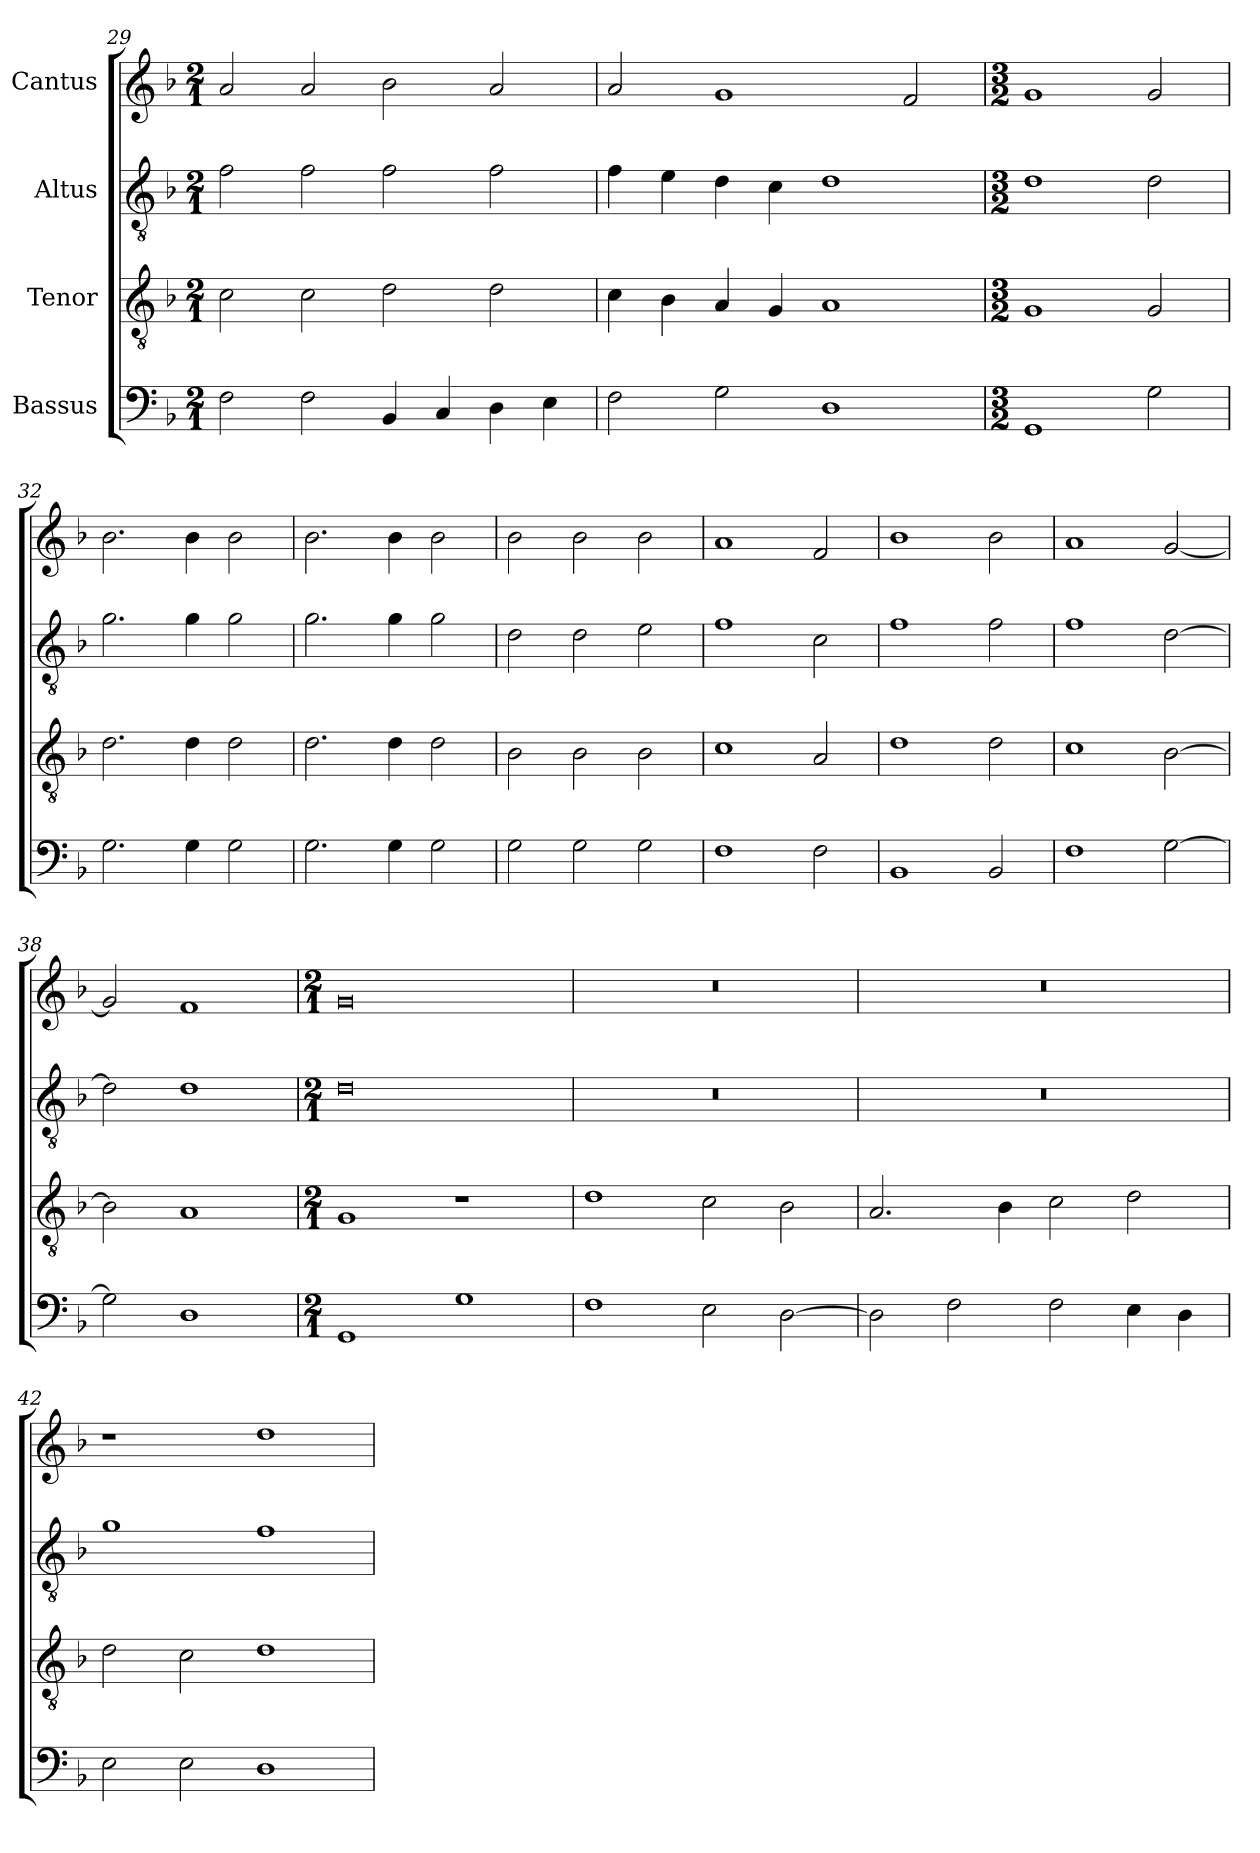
**kern	**kern	**kern	**kern
*part4	*part3	*part2	*part1
*staff4	*staff3	*staff2	*staff1
*I"Bassus	*I"Tenor	*I"Altus	*I"Cantus
*clefF4	*clefGv2	*clefGv2	*clefG2
*	*ITrd7c12	*ITrd7c12	*
*k[b-]	*k[b-]	*k[b-]	*k[b-]
*F:	*F:	*F:	*F:
*M2/1	*M2/1	*M2/1	*M2/1
=29	=29	=29	=29
2Fi\	2Ci\	2Fi\	2ai/
2Fi\	2Ci\	2Fi\	2ai/
4BB-i/	2Di\	2Fi\	2b-i\
4Ci/	.	.	.
4Di\	2Di\	2Fi\	2ai/
4Ei\	.	.	.
=30	=30	=30	=30
2Fi\	4Ci\	4Fi\	2ai/
.	4BB-i\	4Ei\	.
2Gi\	4AAi/	4Di\	1gi
.	4GGi/	4Ci\	.
1Di	1AAi	1Di	.
.	.	.	2fi/
=31	=31	=31	=31
*M3/2	*M3/2	*M3/2	*M3/2
1GGi	1GGi	1Di	1gi
2Gi\	2GGi/	2Di\	2gi/
=32	=32	=32	=32
2.Gi\	2.Di\	2.Gi\	2.b-i\
4Gi\	4Di\	4Gi\	4b-i\
2Gi\	2Di\	2Gi\	2b-i\
=33	=33	=33	=33
2.Gi\	2.Di\	2.Gi\	2.b-i\
4Gi\	4Di\	4Gi\	4b-i\
2Gi\	2Di\	2Gi\	2b-i\
!!LO:LB:g=z
=34	=34	=34	=34
2Gi\	2BB-i\	2Di\	2b-i\
2Gi\	2BB-i\	2Di\	2b-i\
2Gi\	2BB-i\	2Ei\	2b-i\
=35	=35	=35	=35
1Fi	1Ci	1Fi	1ai
2Fi\	2AAi/	2Ci\	2fi/
=36	=36	=36	=36
1BB-i	1Di	1Fi	1b-i
2BB-i/	2Di\	2Fi\	2b-i\
=37	=37	=37	=37
1Fi	1Ci	1Fi	1ai
[>2Gi\	[>2BB-i\	[>2Di\	[<2gi/
=38	=38	=38	=38
2Gi\]	2BB-i\]	2Di\]	2gi/]
1Di	1AAi	1Di	1fi
=39	=39	=39	=39
*M2/1	*M2/1	*M2/1	*M2/1
1GGi	1GGi	0Di	0gi
1Gi	1r	.	.
=40	=40	=40	=40
!	!	!LO:N:vis=1	!LO:N:vis=1
1Fi	1Di	0r	0r
2Ei\	2Ci\	.	.
[>2Di\	2BB-i\	.	.
!!LO:LB:g=z
=41	=41	=41	=41
!	!	!LO:N:vis=1	!LO:N:vis=1
2Di\]	2.AAi/	0r	0r
2Fi\	.	.	.
.	4BB-i\	.	.
2Fi\	2Ci\	.	.
4Ei\	2Di\	.	.
4Di\	.	.	.
=42	=42	=42	=42
2Ei\	2Di\	1Gi	1r
2Ei\	2Ci\	.	.
1Di	1Di	1Fi	1ddi
=	=	=	=
*-	*-	*-	*-
